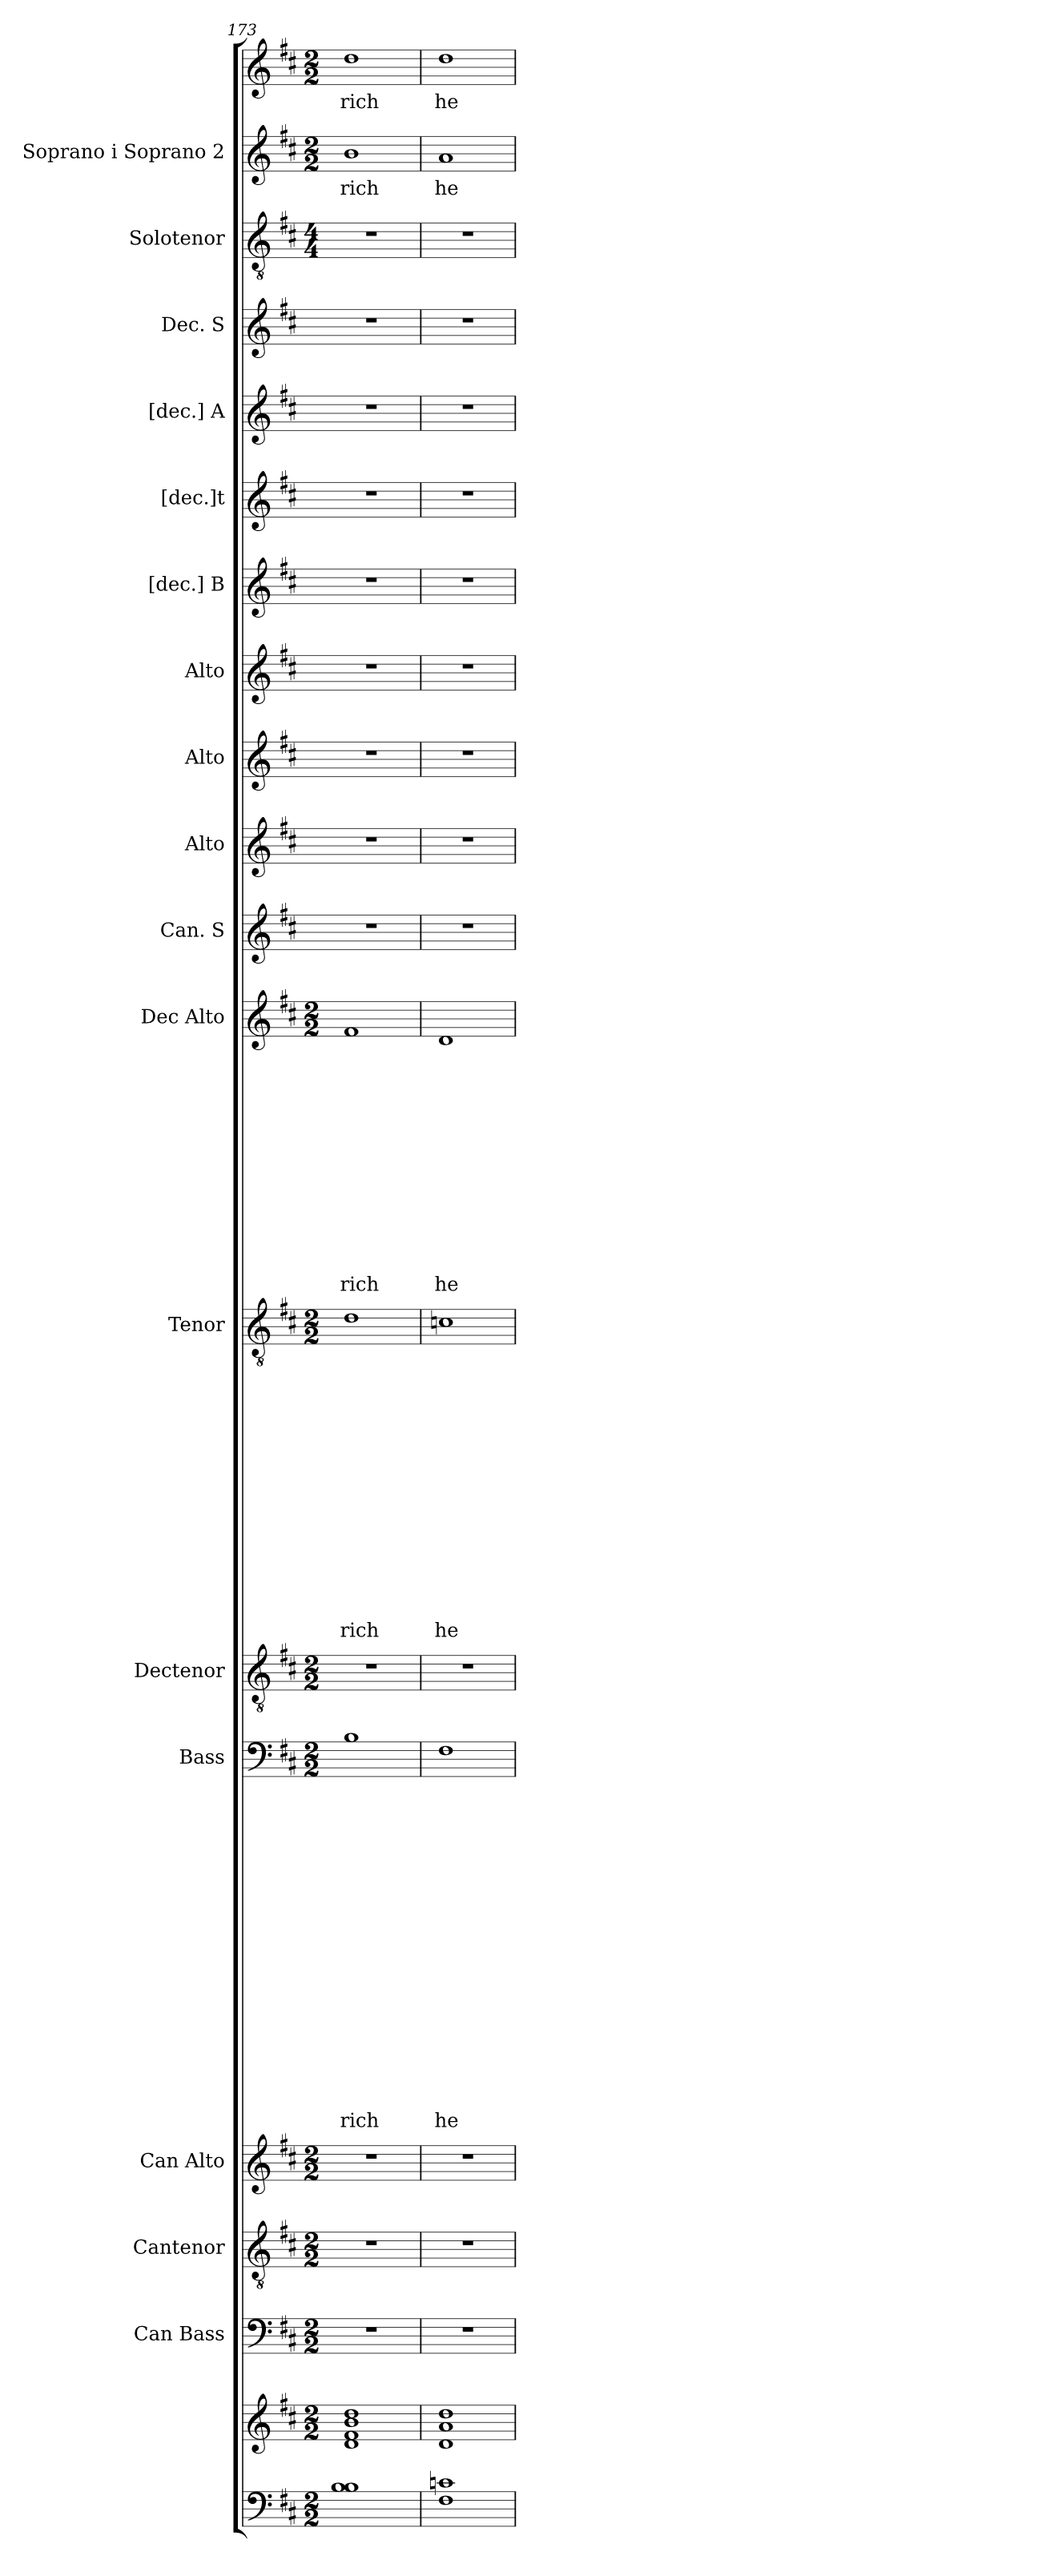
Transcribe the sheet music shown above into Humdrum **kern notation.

**kern	**kern	**kern	**kern	**kern	**kern	**text	**text	**text	**text	**text	**text	**text	**text	**text	**text	**text	**text	**text	**text	**text	**text	**text	**text	**kern	**kern	**text	**text	**text	**text	**text	**text	**text	**text	**text	**text	**text	**text	**text	**text	**text	**kern	**text	**text	**text	**text	**text	**text	**text	**text	**text	**text	**text	**text	**text	**kern	**kern	**kern	**kern	**kern	**kern	**kern	**kern	**kern	**kern	**text	**kern	**text
*part19	*part18	*part17	*part16	*part15	*part14	*part14	*part14	*part14	*part14	*part14	*part14	*part14	*part14	*part14	*part14	*part14	*part14	*part14	*part14	*part14	*part14	*part14	*part14	*part13	*part12	*part12	*part12	*part12	*part12	*part12	*part12	*part12	*part12	*part12	*part12	*part12	*part12	*part12	*part12	*part12	*part11	*part11	*part11	*part11	*part11	*part11	*part11	*part11	*part11	*part11	*part11	*part11	*part11	*part11	*part10	*part9	*part8	*part7	*part6	*part5	*part4	*part3	*part2	*part1	*part1	*part1	*part1
*staff20	*staff19	*staff18	*staff17	*staff16	*staff15	*staff15	*staff15	*staff15	*staff15	*staff15	*staff15	*staff15	*staff15	*staff15	*staff15	*staff15	*staff15	*staff15	*staff15	*staff15	*staff15	*staff15	*staff15	*staff14	*staff13	*staff13	*staff13	*staff13	*staff13	*staff13	*staff13	*staff13	*staff13	*staff13	*staff13	*staff13	*staff13	*staff13	*staff13	*staff13	*staff12	*staff12	*staff12	*staff12	*staff12	*staff12	*staff12	*staff12	*staff12	*staff12	*staff12	*staff12	*staff12	*staff12	*staff11	*staff10	*staff9	*staff8	*staff7	*staff6	*staff5	*staff4	*staff3	*staff2	*staff2	*staff1	*staff1
*	*	*I"Can Bass	*I"Cantenor	*I"Can Alto	*I"Bass	*	*	*	*	*	*	*	*	*	*	*	*	*	*	*	*	*	*	*I"Dectenor	*I"Tenor	*	*	*	*	*	*	*	*	*	*	*	*	*	*	*	*I"Dec Alto	*	*	*	*	*	*	*	*	*	*	*	*	*	*I"Can. S	*I"Alto	*I"Alto	*I"Alto	*I"[dec.] B	*I"[dec.]t	*I"[dec.] A	*I"Dec. S	*I"Solotenor	*I"Soprano i Soprano 2	*	*	*
*	*	*	*	*I'Can Alto	*I'Bass	*	*	*	*	*	*	*	*	*	*	*	*	*	*	*	*	*	*	*I'Dectenor	*	*	*	*	*	*	*	*	*	*	*	*	*	*	*	*	*I'Dec Alto	*	*	*	*	*	*	*	*	*	*	*	*	*	*	*	*	*	*	*	*	*	*	*I'Si	*	*	*
*clefF4	*clefG2	*clefF4	*clefGv2	*clefG2	*clefF4	*	*	*	*	*	*	*	*	*	*	*	*	*	*	*	*	*	*	*clefGv2	*clefGv2	*	*	*	*	*	*	*	*	*	*	*	*	*	*	*	*clefG2	*	*	*	*	*	*	*	*	*	*	*	*	*	*clefG2	*clefG2	*clefG2	*clefG2	*clefG2	*clefG2	*clefG2	*clefG2	*clefGv2	*clefG2	*	*clefG2	*
*k[f#c#]	*k[f#c#]	*k[f#c#]	*k[f#c#]	*k[f#c#]	*k[f#c#]	*	*	*	*	*	*	*	*	*	*	*	*	*	*	*	*	*	*	*k[f#c#]	*k[f#c#]	*	*	*	*	*	*	*	*	*	*	*	*	*	*	*	*k[f#c#]	*	*	*	*	*	*	*	*	*	*	*	*	*	*k[f#c#]	*k[f#c#]	*k[f#c#]	*k[f#c#]	*k[f#c#]	*k[f#c#]	*k[f#c#]	*k[f#c#]	*k[f#c#]	*k[f#c#]	*	*k[f#c#]	*
*D:	*D:	*D:	*D:	*D:	*D:	*	*	*	*	*	*	*	*	*	*	*	*	*	*	*	*	*	*	*D:	*D:	*	*	*	*	*	*	*	*	*	*	*	*	*	*	*	*D:	*	*	*	*	*	*	*	*	*	*	*	*	*	*D:	*D:	*D:	*D:	*D:	*D:	*D:	*D:	*D:	*D:	*	*D:	*
*M2/2	*M2/2	*M2/2	*M2/2	*M2/2	*M2/2	*	*	*	*	*	*	*	*	*	*	*	*	*	*	*	*	*	*	*M2/2	*M2/2	*	*	*	*	*	*	*	*	*	*	*	*	*	*	*	*M2/2	*	*	*	*	*	*	*	*	*	*	*	*	*	*	*	*	*	*	*	*	*	*M4/4	*M2/2	*	*M2/2	*
=173	=173	=173	=173	=173	=173	=173	=173	=173	=173	=173	=173	=173	=173	=173	=173	=173	=173	=173	=173	=173	=173	=173	=173	=173	=173	=173	=173	=173	=173	=173	=173	=173	=173	=173	=173	=173	=173	=173	=173	=173	=173	=173	=173	=173	=173	=173	=173	=173	=173	=173	=173	=173	=173	=173	=173	=173	=173	=173	=173	=173	=173	=173	=173	=173	=173	=173	=173
!	!	!	!	!	!	!	!	!	!	!	!	!	!	!	!	!	!	!	!	!	!	!	!LO:LY:b	!	!	!	!	!	!	!	!	!	!	!	!	!	!	!	!	!LO:LY:b	!	!	!	!	!	!	!	!	!	!	!	!	!	!LO:LY:b	!	!	!	!	!	!	!	!	!	!	!LO:LY:b	!	!LO:LY:b
1B 1B	1d 1f# 1b 1dd	1r	1r	1r	1B	.	.	.	.	.	.	.	.	.	.	.	.	.	.	.	.	.	rich	1r	1d	.	.	.	.	.	.	.	.	.	.	.	.	.	.	rich	1f#	.	.	.	.	.	.	.	.	.	.	.	.	rich	1r	1r	1r	1r	1r	1r	1r	1r	1r	1b	rich	1dd	rich
=174	=174	=174	=174	=174	=174	=174	=174	=174	=174	=174	=174	=174	=174	=174	=174	=174	=174	=174	=174	=174	=174	=174	=174	=174	=174	=174	=174	=174	=174	=174	=174	=174	=174	=174	=174	=174	=174	=174	=174	=174	=174	=174	=174	=174	=174	=174	=174	=174	=174	=174	=174	=174	=174	=174	=174	=174	=174	=174	=174	=174	=174	=174	=174	=174	=174	=174	=174
!	!	!	!	!	!	!	!	!	!	!	!	!	!	!	!	!	!	!	!	!	!	!	!LO:LY:b	!	!	!	!	!	!	!	!	!	!	!	!	!	!	!	!	!LO:LY:b	!	!	!	!	!	!	!	!	!	!	!	!	!	!LO:LY:b	!	!	!	!	!	!	!	!	!	!	!LO:LY:b	!	!LO:LY:b
1F# 1cn	1d 1a 1dd	1r	1r	1r	1F#	.	.	.	.	.	.	.	.	.	.	.	.	.	.	.	.	.	he	1r	1cn	.	.	.	.	.	.	.	.	.	.	.	.	.	.	he	1d	.	.	.	.	.	.	.	.	.	.	.	.	he	1r	1r	1r	1r	1r	1r	1r	1r	1r	1a	he	1dd	he
=	=	=	=	=	=	=	=	=	=	=	=	=	=	=	=	=	=	=	=	=	=	=	=	=	=	=	=	=	=	=	=	=	=	=	=	=	=	=	=	=	=	=	=	=	=	=	=	=	=	=	=	=	=	=	=	=	=	=	=	=	=	=	=	=	=	=	=
*-	*-	*-	*-	*-	*-	*-	*-	*-	*-	*-	*-	*-	*-	*-	*-	*-	*-	*-	*-	*-	*-	*-	*-	*-	*-	*-	*-	*-	*-	*-	*-	*-	*-	*-	*-	*-	*-	*-	*-	*-	*-	*-	*-	*-	*-	*-	*-	*-	*-	*-	*-	*-	*-	*-	*-	*-	*-	*-	*-	*-	*-	*-	*-	*-	*-	*-	*-
